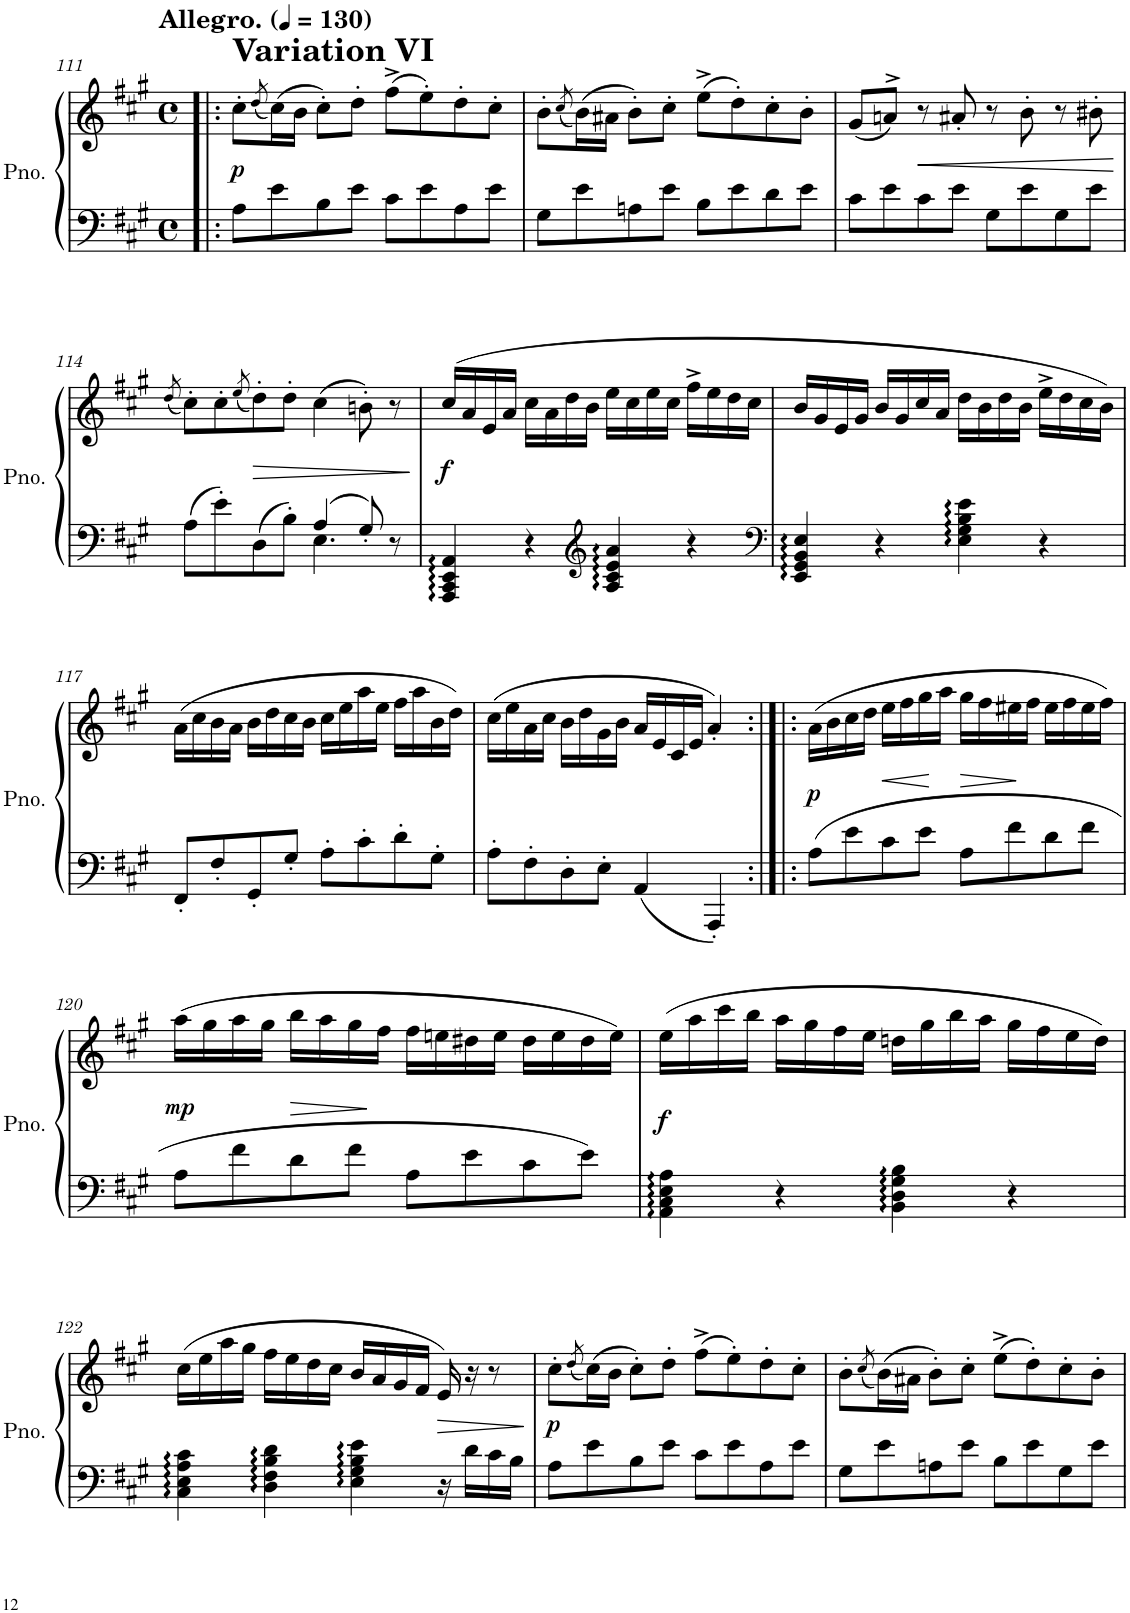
**kern	**kern	**dynam
*part1	*part1	*part1
*staff2	*staff1	*staff1/2
*I"Piano	*	*
*I'Pno.	*	*
!!LO:PB:g=z
*clefF4	*clefG2	*
*k[f#c#g#]	*k[f#c#g#]	*
*M4/4	*M4/4	*
*met(c)	*met(c)	*
*MM130	*MM130	*
=111!|:	=111!|:	=111!|:
!	!LO:TX:a:B:t=Variation VI	!
!	!LO:TX:a:B:t=Allegro.	!
!	!	!LO:DY:b
8A\L	8cc#'\L	p
.	(8qdd/	.
8e\	(16cc#\L)	.
.	16b\JJ	.
8B\	8cc#'\L)	.
8e\J	8dd'\J	.
8c#\L	(8ff#^\L	.
8e\	8ee'\)	.
8A\	8dd'\	.
8e\J	8cc#'\J	.
=112	=112	=112
8G#\L	8b'\L	.
.	(8qcc#/	.
8e\	(16b\L)	.
.	16a#X\JJ	.
8An\	8b'\L)	.
8e\J	8cc#'\J	.
8B\L	(8ee^\L	.
8e\	8dd'\)	.
8d\	8cc#'\	.
8e\J	8b'\J	.
=113	=113	=113
8c#\L	(8g#/L	.
8e\	8an^>/J)	.
!	!	!LO:HP:b
8c#\	8r	<
8e\J	8a#X'/	.
8G#\L	8r	.
8e\	8b'\	.
8G#\	8r	.
8e\J	8b#X'\	.
.	.	[
!!LO:LB:g=z
=114	=114	=114
.	(8qdd/	.
*^	*	*
8A\L	2ryy	8cc#'\L)	.
8e'>\	.	8cc#'\	.
.	.	(8qee/	.
8D\	.	8dd'\)	.
8B'>\J	.	8dd'\J	.
4A/	4.E\	(4cc#\	.
8G#'</	.	8bn'\)	.
8r	8ryy	8r	.
=115	=115	=115	=115
!	!	!	!LO:DY:b
*v	*v	*	*
4AAA/ 4CC#/ 4EE/ 4AA/	(16cc#/LL	f
.	16a/	.
.	16e/	.
.	16a/JJ	.
4r	16cc#\LL	.
.	16a\	.
.	16dd\	.
.	16b\JJ	.
*clefG2	*	*
4A/ 4c#/ 4e/ 4a/	16ee\LL	.
.	16cc#\	.
.	16ee\	.
.	16cc#\JJ	.
4r	16ff#^\LL	.
.	16ee\	.
.	16dd\	.
.	16cc#\JJ	.
=116	=116	=116
*clefF4	*	*
4EE/ 4GG#/ 4BB/ 4E/	16b/LL	.
.	16g#/	.
.	16e/	.
.	16g#/JJ	.
4r	16b/LL	.
.	16g#/	.
.	16cc#/	.
.	16a/JJ	.
4E\ 4G#\ 4B\ 4e\	16dd\LL	.
.	16b\	.
.	16dd\	.
.	16b\JJ	.
4r	16ee^\LL	.
.	16dd\	.
.	16cc#\	.
.	16b\JJ)	.
!!LO:LB:g=z
=117	=117	=117
8FF#'/L	(16a\LL	.
.	16cc#\	.
8F#'/	16b\	.
.	16a\JJ	.
8GG#'/	16b\LL	.
.	16dd\	.
8G#'/J	16cc#\	.
.	16b\JJ	.
8A'\L	16cc#\LL	.
.	16ee\	.
8c#'\	16aa\	.
.	16ee\JJ	.
8d'\	16ff#\LL	.
.	16aa\	.
8G#'\J	16b\	.
.	16dd\JJ)	.
=118	=118	=118
8A'\L	(16cc#\LL	.
.	16ee\	.
8F#'\	16a\	.
.	16cc#\JJ	.
8D'\	16b\LL	.
.	16dd\	.
8E'\J	16g#\	.
.	16b\JJ	.
4AA/	16a/LL	.
.	16e/	.
.	16c#/	.
.	16e/JJ	.
4AAA'/	4a'/)	.
=119:|!|:	=119:|!|:	=119:|!|:
!	!	!LO:DY:b
8A\L	(16a\LL	p
.	16b\	.
8e\	16cc#\	.
.	16dd\JJ	.
!	!	!LO:HP:b
8c#\	16ee\LL	<
.	16ff#\	.
8e\J	16gg#\	.
.	16aa\JJ	[
!	!	!LO:HP:b
8A\L	16gg#\LL	>
.	16ff#\	.
8f#\	16ee#X\	.
.	16ff#\JJ	]
8d\	16ee#\LL	.
.	16ff#\	.
8f#\J	16ee#\	.
.	16ff#\JJ)	.
!!LO:LB:g=z
=120	=120	=120
!	!	!LO:DY:b
8A\L	(16aa\LL	mp
.	16gg#\	.
8f#\	16aa\	.
.	16gg#\JJ	.
!	!	!LO:HP:b
8d\	16bb\LL	>
.	16aa\	.
8f#\J	16gg#\	.
.	16ff#\JJ	]
8A\L	16ff#\LL	.
.	16een\	.
8e\	16dd#X\	.
.	16ee\JJ	.
8c#\	16dd#\LL	.
.	16ee\	.
8e\J	16dd#\	.
.	16ee\JJ)	.
=121	=121	=121
!	!	!LO:DY:b
4AA\ 4C#\ 4E\ 4A\	(16ee\LL	f
.	16aa\	.
.	16ccc#\	.
.	16bb\JJ	.
4r	16aa\LL	.
.	16gg#\	.
.	16ff#\	.
.	16ee\JJ	.
4BB\ 4D\ 4G#\ 4B\	16ddn\LL	.
.	16gg#\	.
.	16bb\	.
.	16aa\JJ	.
4r	16gg#\LL	.
.	16ff#\	.
.	16ee\	.
.	16dd\JJ)	.
!!LO:LB:g=z
=122	=122	=122
4C#\ 4E\ 4A\ 4c#\	(16cc#\LL	.
.	16ee\	.
.	16aa\	.
.	16gg#\JJ	.
4D\ 4F#\ 4B\ 4d\	16ff#\LL	.
.	16ee\	.
.	16dd\	.
.	16cc#\JJ	.
4E\ 4G#\ 4B\ 4e\	16b/LL	.
.	16a/	.
.	16g#/	.
.	16f#/JJ	.
!	!	!LO:HP:b
16r	16e/)	>
16d\LL	16r	.
16c#\	8r	.
16B\JJ	.	.
.	.	]
=123	=123	=123
!	!	!LO:DY:b
8A\L	8cc#'\L	p
.	(8qdd/	.
8e\	(16cc#\L)	.
.	16b\JJ	.
8B\	8cc#'\L)	.
8e\J	8dd'\J	.
8c#\L	(8ff#^\L	.
8e\	8ee'\)	.
8A\	8dd'\	.
8e\J	8cc#'\J	.
=124	=124	=124
8G#\L	8b'\L	.
.	(8qcc#/	.
8e\	(16b\L)	.
.	16a#X\JJ	.
8An\	8b'\L)	.
8e\J	8cc#'\J	.
8B\L	(8ee^\L	.
8e\	8dd'\)	.
8G#\	8cc#'\	.
8e\J	8b'\J	.
=	=	=
*-	*-	*-
